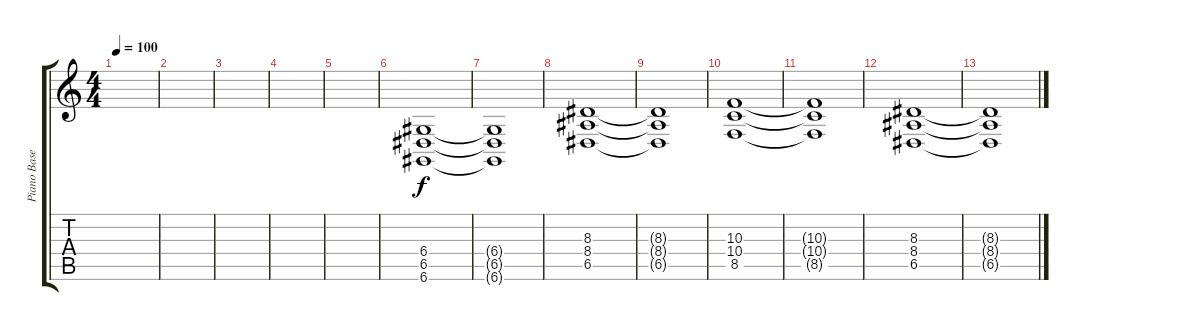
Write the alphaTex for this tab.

\track ("Piano Base - Piano 2" "Piano Base") {instrument acousticgrandpiano}
\staff {score tabs}
\tuning (E4 B3 G3 D3 A2 D2) {hide}
\ts (4 4)
\tempo 100
\clef g2
\ks c
|
|
|
|
|
(6.4 6.5 6.6).1 |
(6.4{t} 6.5{t} 6.6{t}).1 |
(8.3 8.4 6.5).1 |
(8.3{t} 8.4{t} 6.5{t}).1 |
(10.3 10.4 8.5).1 |
(10.3{t} 10.4{t} 8.5{t}).1 |
(8.3 8.4 6.5).1 |
(8.3{t} 8.4{t} 6.5{t}).1
